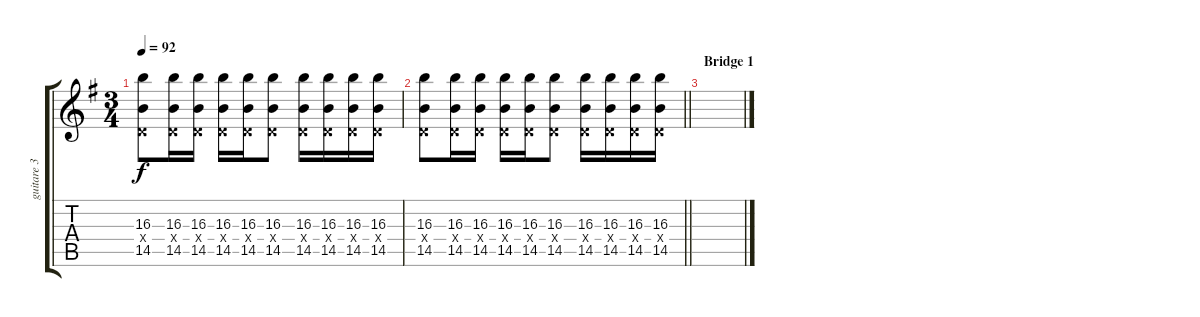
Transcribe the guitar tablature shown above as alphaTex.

\track ("guitare 3" "guitare 3") {instrument distortionguitar}
\staff {score tabs}
\tuning (E4 B3 G3 D3 A2 E2) {hide}
\ts (3 4)
\tempo 92
\clef g2
\ks g
(16.3 0.4{x} 14.5).8{dy f} (16.3 0.4{x} 14.5).16 (16.3 0.4{x} 14.5).16 (16.3 0.4{x} 14.5).16 (16.3 0.4{x} 14.5).16 (16.3 0.4{x} 14.5).8 (16.3 0.4{x} 14.5).16 (16.3 0.4{x} 14.5).16 (16.3 0.4{x} 14.5).16 (16.3 0.4{x} 14.5).16 |
\barLineRight lightlight
(16.3 0.4{x} 14.5).8 (16.3 0.4{x} 14.5).16 (16.3 0.4{x} 14.5).16 (16.3 0.4{x} 14.5).16 (16.3 0.4{x} 14.5).16 (16.3 0.4{x} 14.5).8 (16.3 0.4{x} 14.5).16 (16.3 0.4{x} 14.5).16 (16.3 0.4{x} 14.5).16 (16.3 0.4{x} 14.5).16 |
\section ("" "Bridge 1")
